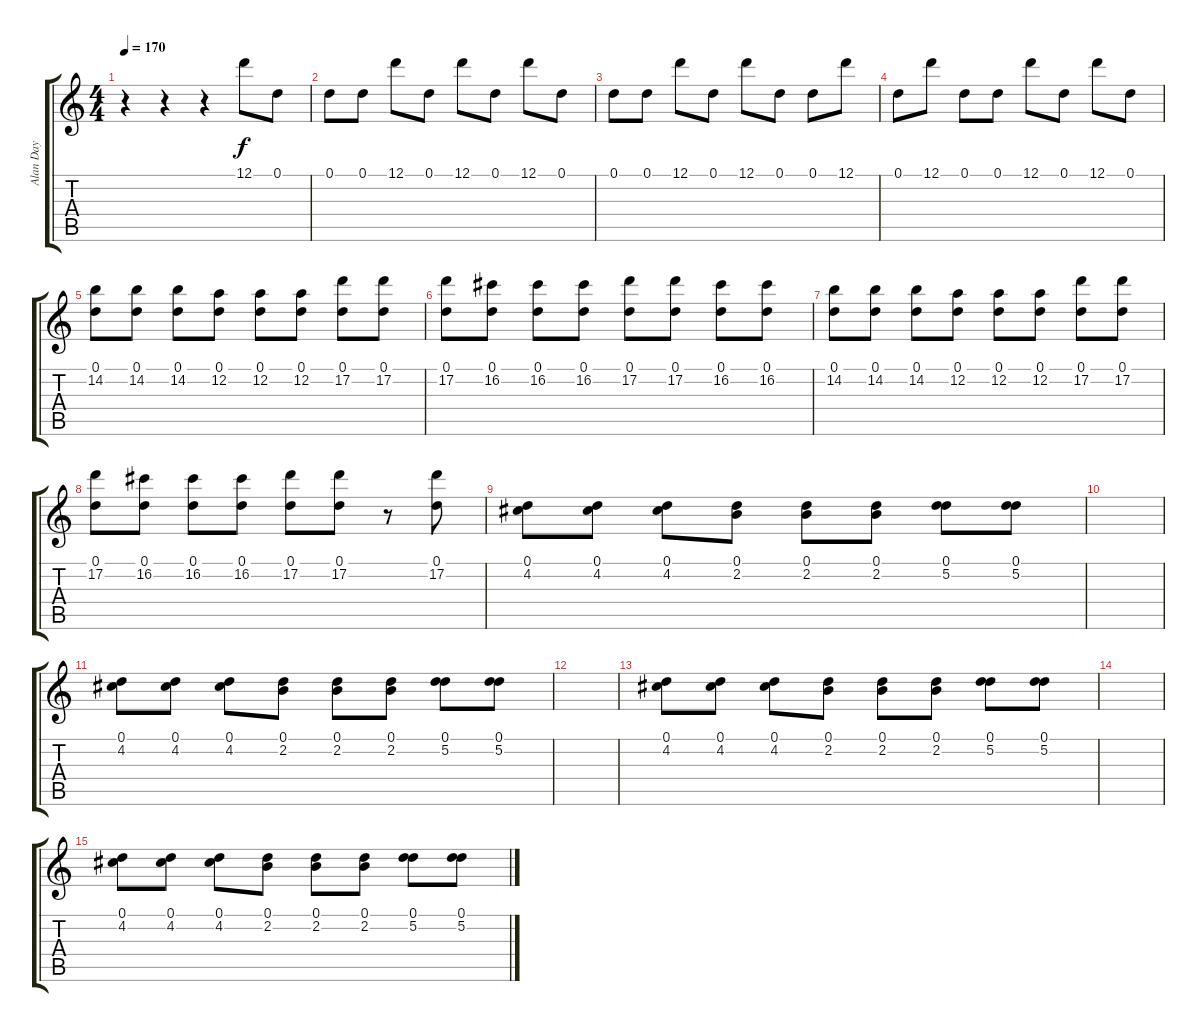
\track ("Alan Day" "Alan Day") {instrument distortionguitar bank 255}
\staff {score tabs}
\tuning (D4 A3 F3 C3 G2 D2) {hide}
\ts (4 4)
\tempo 170
\clef g2
\ks c
r.4{dy f} r.4 r.4 12.1.8 0.1.8 |
0.1.8 0.1.8 12.1.8 0.1.8 12.1.8 0.1.8 12.1.8 0.1.8 |
0.1.8 0.1.8 12.1.8 0.1.8 12.1.8 0.1.8 0.1.8 12.1.8 |
0.1.8 12.1.8 0.1.8 0.1.8 12.1.8 0.1.8 12.1.8 0.1.8 |
(0.1 14.2).8 (0.1 14.2).8 (0.1 14.2).8 (0.1 12.2).8 (0.1 12.2).8 (0.1 12.2).8 (0.1 17.2).8 (0.1 17.2).8 |
(0.1 17.2).8 (0.1 16.2).8 (0.1 16.2).8 (0.1 16.2).8 (0.1 17.2).8 (0.1 17.2).8 (0.1 16.2).8 (0.1 16.2).8 |
(0.1 14.2).8 (0.1 14.2).8 (0.1 14.2).8 (0.1 12.2).8 (0.1 12.2).8 (0.1 12.2).8 (0.1 17.2).8 (0.1 17.2).8 |
(0.1 17.2).8 (0.1 16.2).8 (0.1 16.2).8 (0.1 16.2).8 (0.1 17.2).8 (0.1 17.2).8 r.8 (0.1 17.2).8 |
(0.1 4.2).8 (0.1 4.2).8 (0.1 4.2).8 (0.1 2.2).8 (0.1 2.2).8 (0.1 2.2).8 (0.1 5.2).8 (0.1 5.2).8 |
|
(0.1 4.2).8 (0.1 4.2).8 (0.1 4.2).8 (0.1 2.2).8 (0.1 2.2).8 (0.1 2.2).8 (0.1 5.2).8 (0.1 5.2).8 |
|
(0.1 4.2).8 (0.1 4.2).8 (0.1 4.2).8 (0.1 2.2).8 (0.1 2.2).8 (0.1 2.2).8 (0.1 5.2).8 (0.1 5.2).8 |
|
(0.1 4.2).8 (0.1 4.2).8 (0.1 4.2).8 (0.1 2.2).8 (0.1 2.2).8 (0.1 2.2).8 (0.1 5.2).8 (0.1 5.2).8
